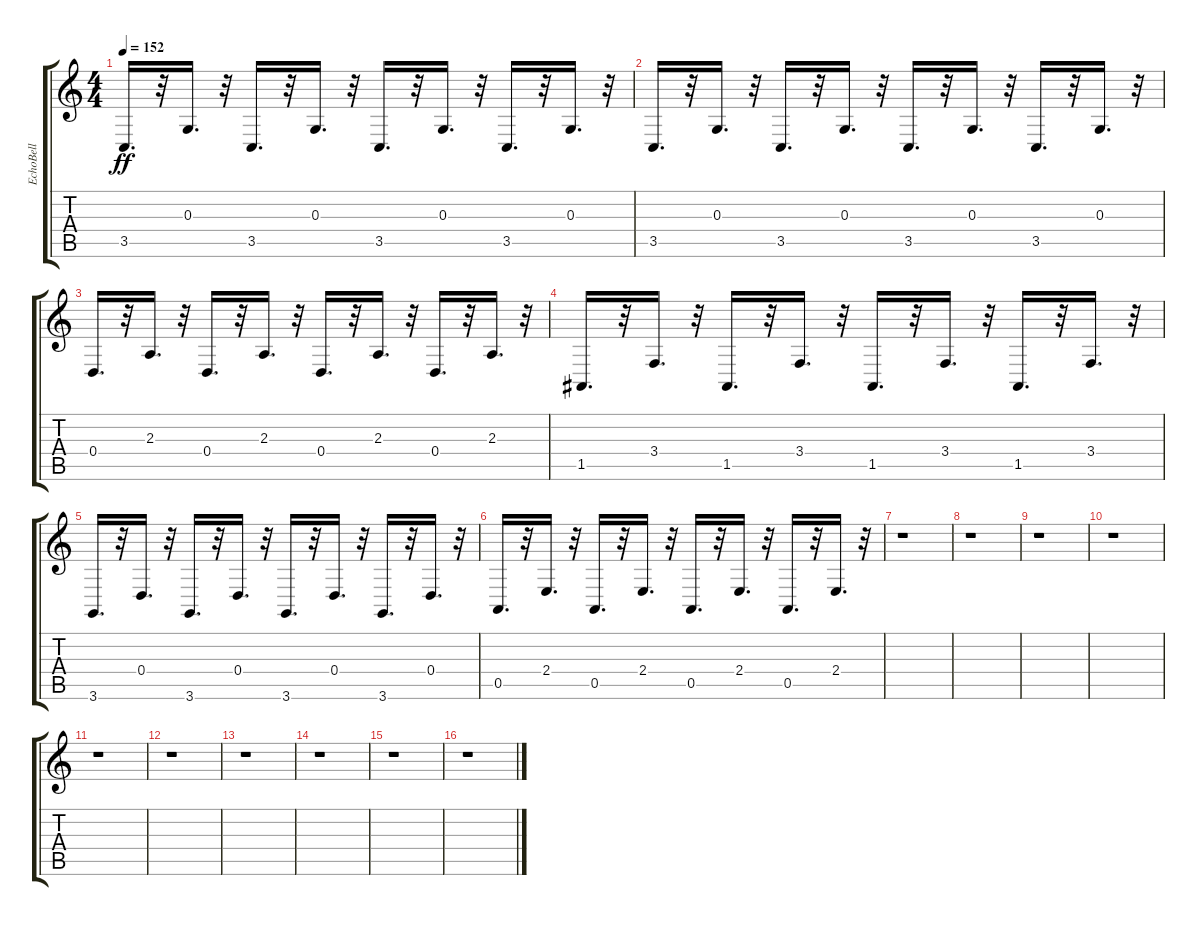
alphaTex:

\track ("EchoBell" "EchoBell") {instrument fx7echoes}
\staff {score tabs}
\tuning (E4 B3 G3 D3 A2 E2) {hide}
\ts (4 4)
\tempo 152
\clef g2
\ks c
3.5.16{d dy ff} r.32 0.3.16{d} r.32 3.5.16{d} r.32 0.3.16{d} r.32 3.5.16{d} r.32 0.3.16{d} r.32 3.5.16{d} r.32 0.3.16{d} r.32 |
3.5.16{d} r.32 0.3.16{d} r.32 3.5.16{d} r.32 0.3.16{d} r.32 3.5.16{d} r.32 0.3.16{d} r.32 3.5.16{d} r.32 0.3.16{d} r.32 |
0.4.16{d} r.32 2.3.16{d} r.32 0.4.16{d} r.32 2.3.16{d} r.32 0.4.16{d} r.32 2.3.16{d} r.32 0.4.16{d} r.32 2.3.16{d} r.32 |
1.5.16{d} r.32 3.4.16{d} r.32 1.5.16{d} r.32 3.4.16{d} r.32 1.5.16{d} r.32 3.4.16{d} r.32 1.5.16{d} r.32 3.4.16{d} r.32 |
3.6.16{d} r.32 0.4.16{d} r.32 3.6.16{d} r.32 0.4.16{d} r.32 3.6.16{d} r.32 0.4.16{d} r.32 3.6.16{d} r.32 0.4.16{d} r.32 |
0.5.16{d} r.32 2.4.16{d} r.32 0.5.16{d} r.32 2.4.16{d} r.32 0.5.16{d} r.32 2.4.16{d} r.32 0.5.16{d} r.32 2.4.16{d} r.32 |
r.1 |
r.1 |
r.1 |
r.1 |
r.1 |
r.1 |
r.1 |
r.1 |
r.1 |
r.1
